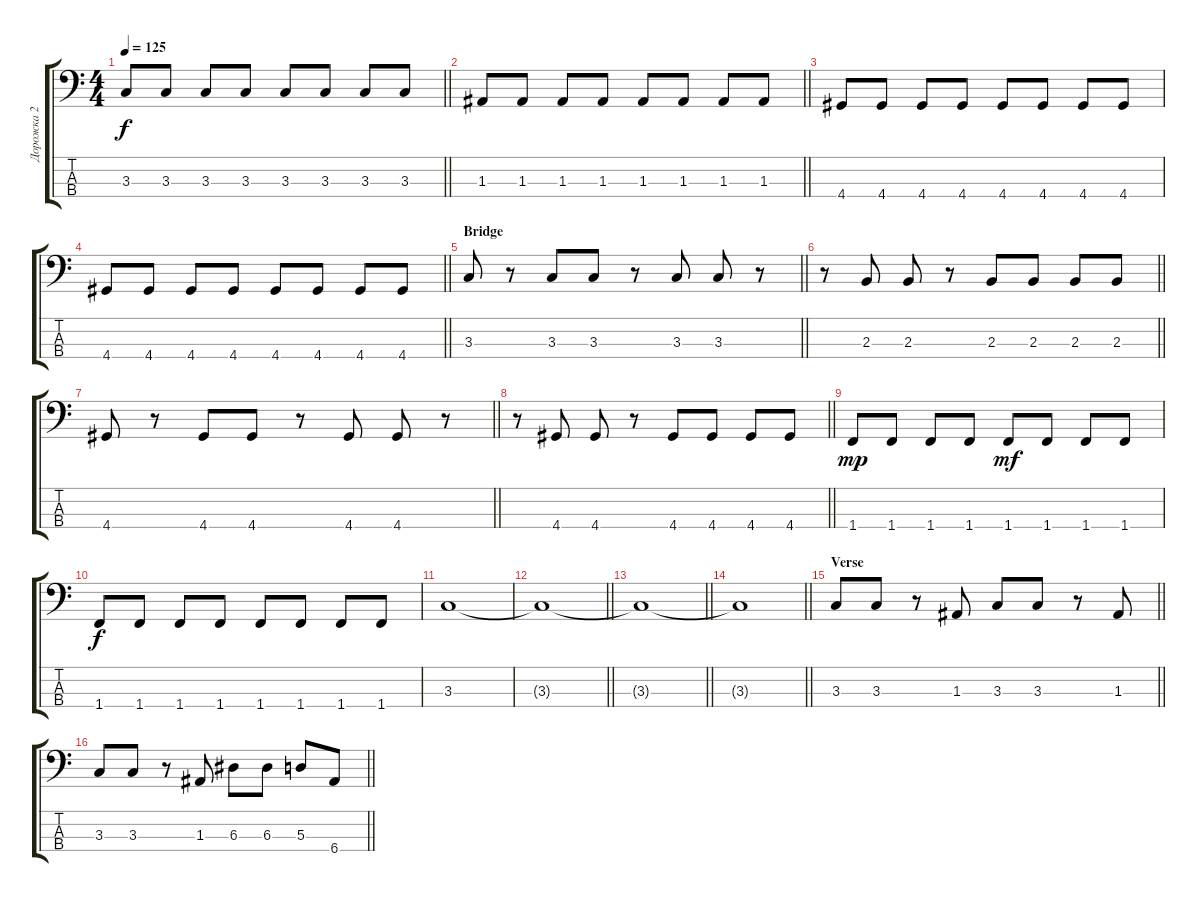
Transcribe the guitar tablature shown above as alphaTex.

\track ("Дорожка 2" "Дорожка 2") {instrument electricbassfinger}
\staff {score tabs}
\tuning (G2 D2 A1 E1) {hide}
\ts (4 4)
\tempo 125
\clef f4
\barLineRight lightlight
\ks c
3.3.8{dy f} 3.3.8 3.3.8 3.3.8 3.3.8 3.3.8 3.3.8 3.3.8 |
\barLineRight lightlight
1.3.8 1.3.8 1.3.8 1.3.8 1.3.8 1.3.8 1.3.8 1.3.8 |
4.4.8 4.4.8 4.4.8 4.4.8 4.4.8 4.4.8 4.4.8 4.4.8 |
\barLineRight lightlight
4.4.8 4.4.8 4.4.8 4.4.8 4.4.8 4.4.8 4.4.8 4.4.8 |
\section ("" "Bridge")
\barLineRight lightlight
3.3.8 r.8 3.3.8 3.3.8 r.8 3.3.8 3.3.8 r.8 |
\barLineRight lightlight
r.8 2.3.8 2.3.8 r.8 2.3.8 2.3.8 2.3.8 2.3.8 |
\barLineRight lightlight
4.4.8 r.8 4.4.8 4.4.8 r.8 4.4.8 4.4.8 r.8 |
\barLineRight lightlight
r.8 4.4.8 4.4.8 r.8 4.4.8 4.4.8 4.4.8 4.4.8 |
1.4.8{dy mp} 1.4.8 1.4.8 1.4.8 1.4.8{dy mf} 1.4.8 1.4.8 1.4.8 |
1.4.8{dy f} 1.4.8 1.4.8 1.4.8 1.4.8 1.4.8 1.4.8 1.4.8 |
3.3.1 |
\barLineRight lightlight
3.3{t}.1 |
\barLineRight lightlight
3.3{t}.1 |
\barLineRight lightlight
3.3{t}.1 |
\section ("" "Verse")
\barLineRight lightlight
3.3.8 3.3.8 r.8 1.3.8 3.3.8 3.3.8 r.8 1.3.8 |
\barLineRight lightlight
3.3.8 3.3.8 r.8 1.3.8 6.3.8 6.3.8 5.3.8 6.4.8
